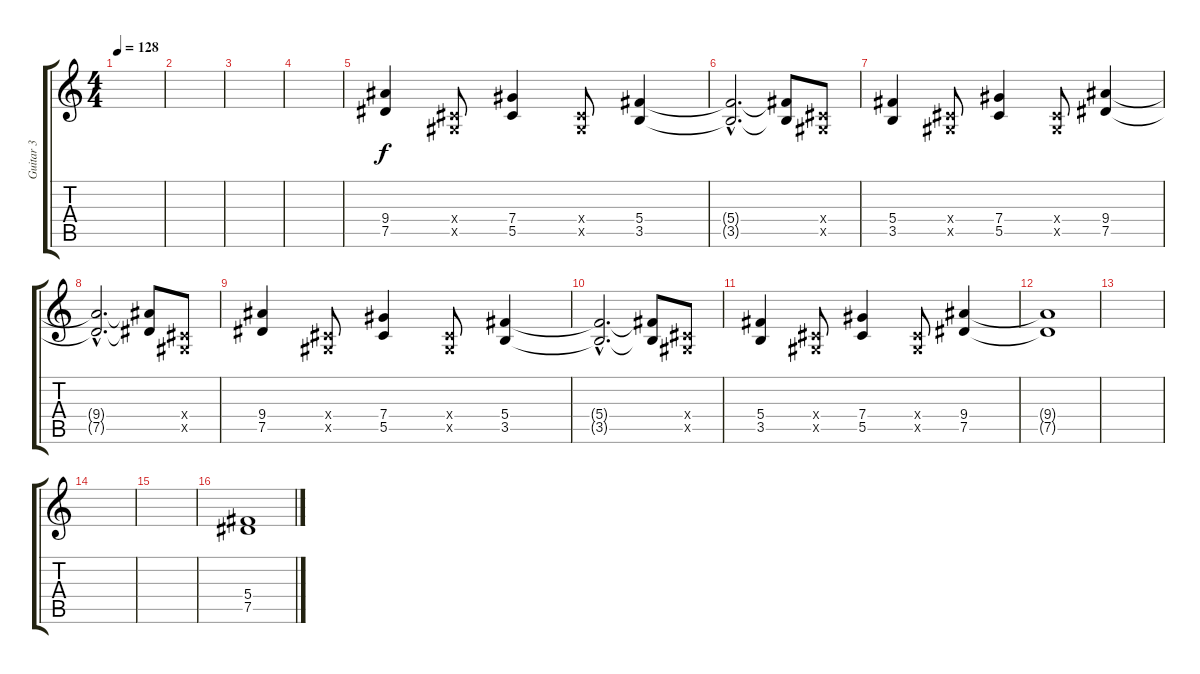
\track ("Guitar 3" "Guitar 3") {instrument overdrivenguitar}
\staff {score tabs}
\tuning (Eb4 Bb3 Gb3 Db3 Ab2 Eb2) {hide}
\ts (4 4)
\tempo 128
\clef g2
\ks c
|
|
|
|
(9.4 7.5).4{instrument acousticguitarsteel} (0.4{x} 0.5{x}).8 (7.4 5.5).4 (0.4{x} 0.5{x}).8 (5.4 3.5).4 |
(5.4{hac t} 3.5{hac t}).2{d} (5.4{t} 3.5{t}).8 (0.4{x} 0.5{x}).8 |
(5.4 3.5).4 (0.4{x} 0.5{x}).8 (7.4 5.5).4 (0.4{x} 0.5{x}).8 (9.4 7.5).4 |
(9.4{hac t} 7.5{hac t}).2{d} (9.4{t} 7.5{t}).8 (0.4{x} 0.5{x}).8 |
(9.4 7.5).4 (0.4{x} 0.5{x}).8 (7.4 5.5).4 (0.4{x} 0.5{x}).8 (5.4 3.5).4 |
(5.4{hac t} 3.5{hac t}).2{d} (5.4{t} 3.5{t}).8 (0.4{x} 0.5{x}).8 |
(5.4 3.5).4 (0.4{x} 0.5{x}).8 (7.4 5.5).4 (0.4{x} 0.5{x}).8 (9.4 7.5).4 |
(9.4{t} 7.5{t}).1 |
|
|
|
\section ("" "")
(5.4 7.5).1{volume 16 instrument distortionguitar}
